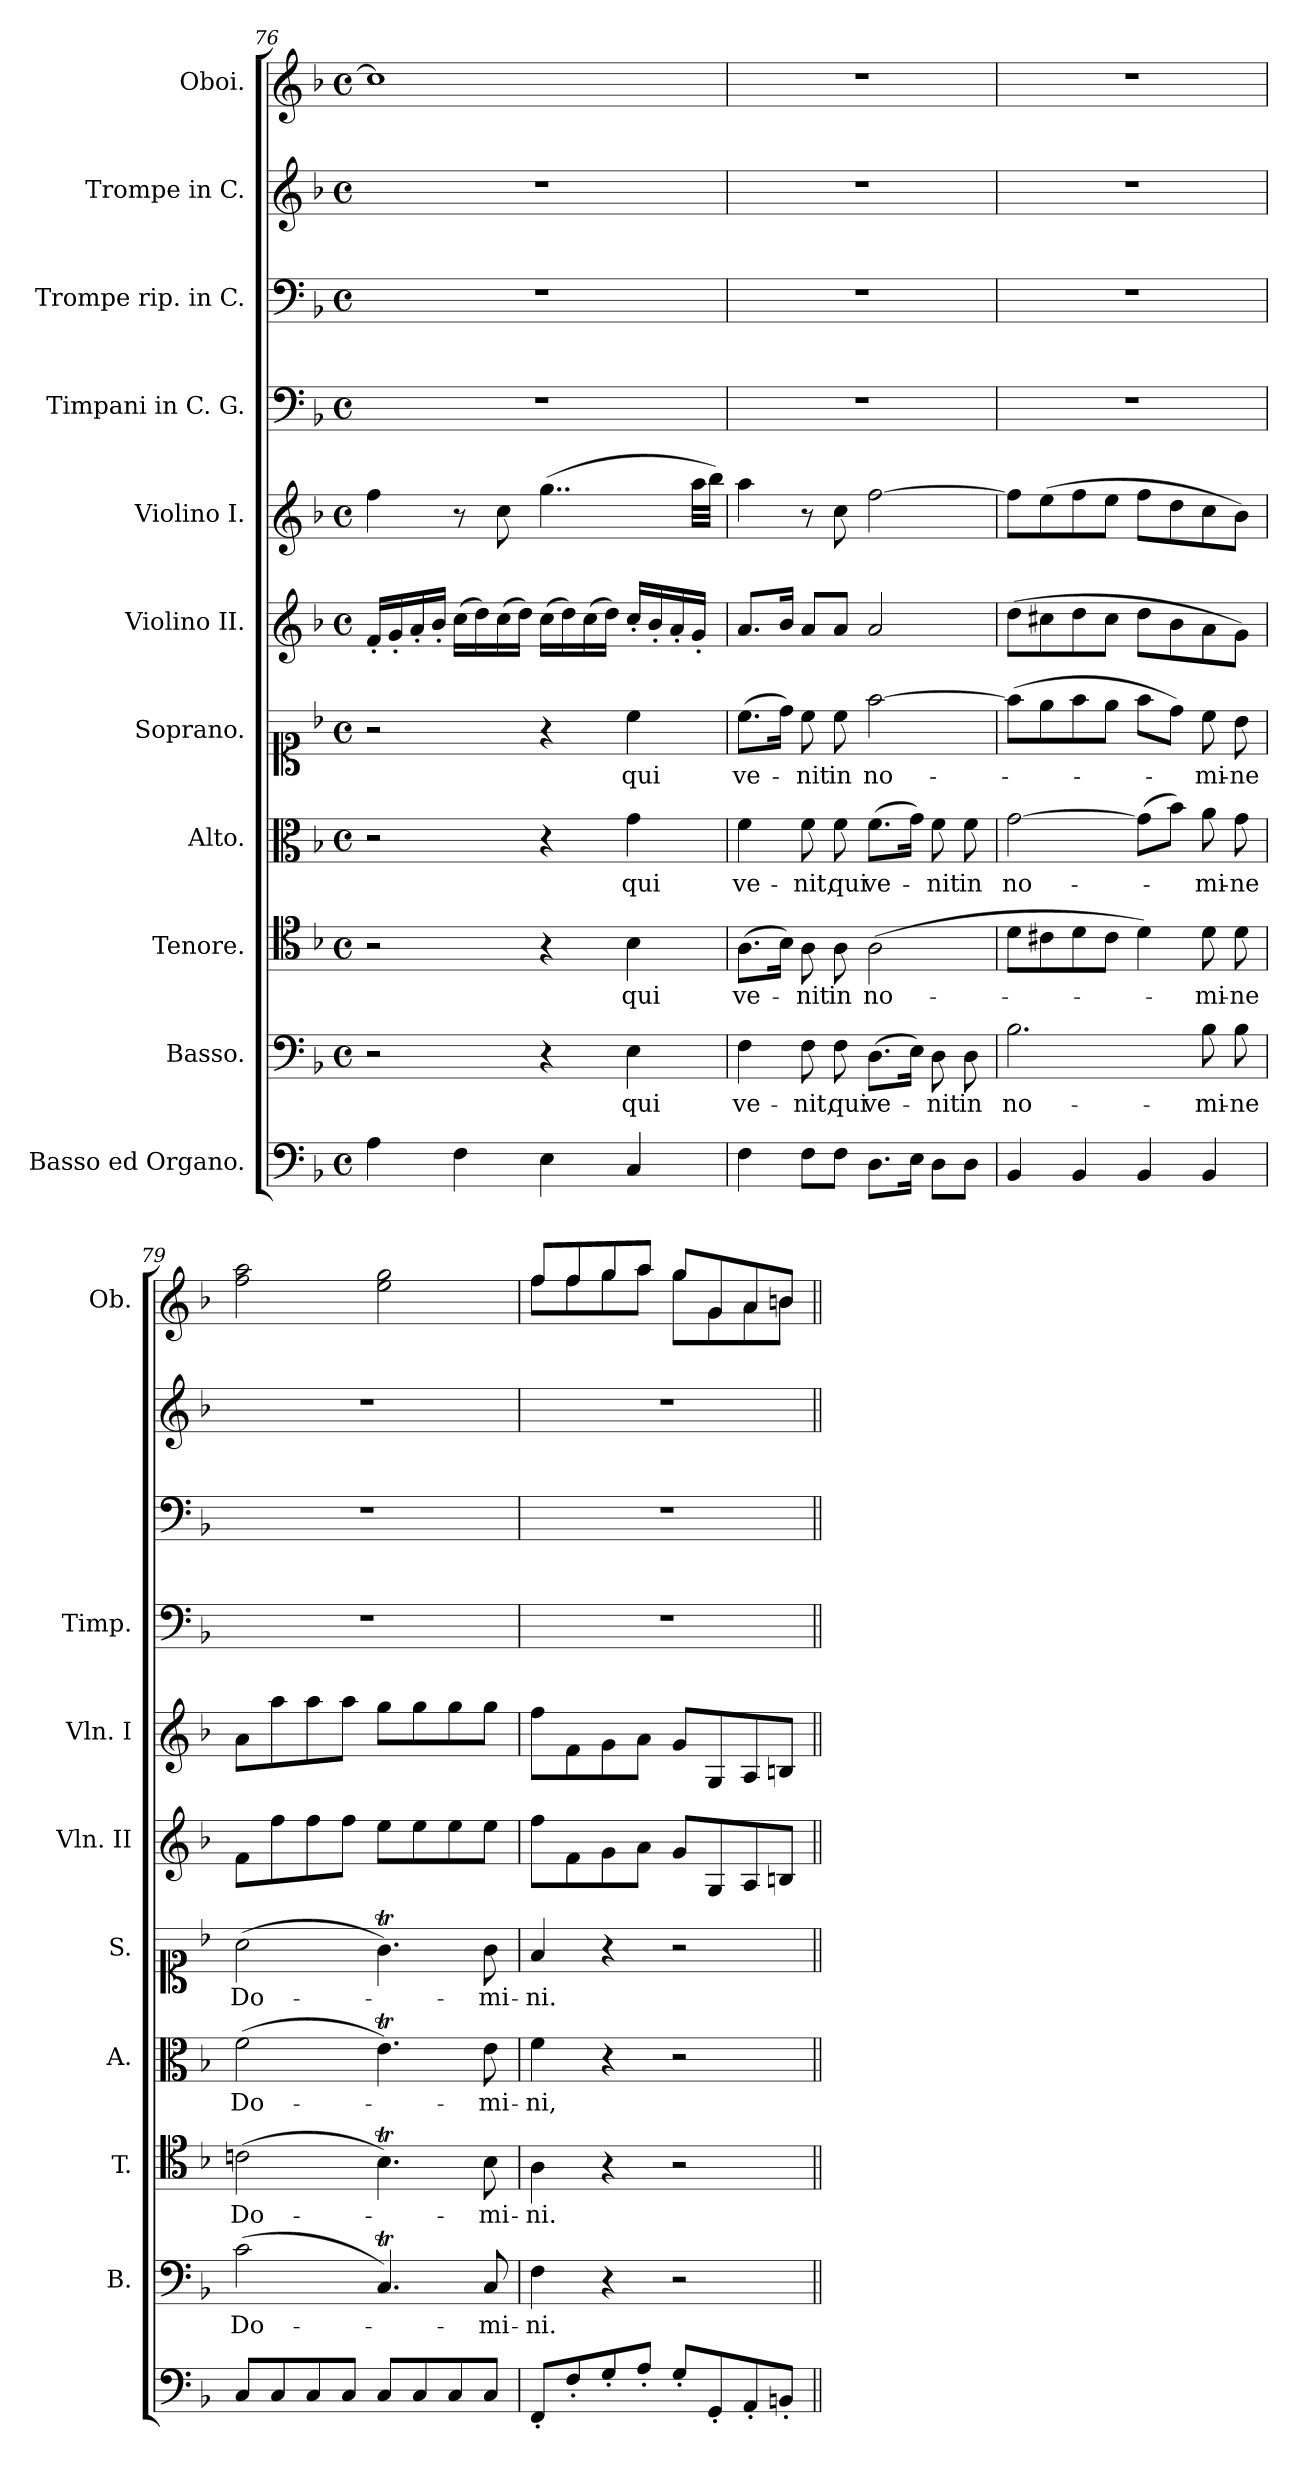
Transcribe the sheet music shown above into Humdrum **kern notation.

**kern	**kern	**text	**kern	**text	**kern	**text	**kern	**text	**kern	**kern	**kern	**kern	**kern	**kern
*part11	*part10	*part10	*part9	*part9	*part8	*part8	*part7	*part7	*part6	*part5	*part4	*part3	*part2	*part1
*staff11	*staff10	*staff10	*staff9	*staff9	*staff8	*staff8	*staff7	*staff7	*staff6	*staff5	*staff4	*staff3	*staff2	*staff1
*I"Basso ed  Organo.	*I"Basso.	*	*I"Tenore.	*	*I"Alto.	*	*I"Soprano.	*	*I"Violino II.	*I"Violino I.	*I"Timpani in C. G.	*I"Trompe rip. in C.	*I"Trompe in C.	*I"Oboi.
*	*I'B.	*	*I'T.	*	*I'A.	*	*I'S.	*	*I'Vln. II	*I'Vln. I	*I'Timp.	*	*	*I'Ob.
*clefF4	*clefF4	*	*clefC4	*	*clefC3	*	*clefC1	*	*clefG2	*clefG2	*clefF4	*clefF4	*clefG2	*clefG2
*k[b-]	*k[b-]	*	*k[b-]	*	*k[b-]	*	*k[b-]	*	*k[b-]	*k[b-]	*k[b-]	*k[b-]	*k[b-]	*k[b-]
*M4/4	*M4/4	*	*M4/4	*	*M4/4	*	*M4/4	*	*M4/4	*M4/4	*M4/4	*M4/4	*M4/4	*M4/4
*met(c)	*met(c)	*	*met(c)	*	*met(c)	*	*met(c)	*	*met(c)	*met(c)	*met(c)	*met(c)	*met(c)	*met(c)
=76	=76	=76	=76	=76	=76	=76	=76	=76	=76	=76	=76	=76	=76	=76
4A\	2r	.	2r	.	2r	.	2r	.	16f'/LL	4ff\	1r	1r	1r	1cc]
.	.	.	.	.	.	.	.	.	16g'/	.	.	.	.	.
.	.	.	.	.	.	.	.	.	16a'/	.	.	.	.	.
.	.	.	.	.	.	.	.	.	16b-'/JJ	.	.	.	.	.
4F\	.	.	.	.	.	.	.	.	(>16cc\LL	8r	.	.	.	.
.	.	.	.	.	.	.	.	.	16dd\)	.	.	.	.	.
.	.	.	.	.	.	.	.	.	(>16cc\	8cc\	.	.	.	.
.	.	.	.	.	.	.	.	.	16dd\JJ)	.	.	.	.	.
4E\	4r	.	4r	.	4r	.	4r	.	(>16cc\LL	(>4..gg\	.	.	.	.
.	.	.	.	.	.	.	.	.	16dd\)	.	.	.	.	.
.	.	.	.	.	.	.	.	.	(>16cc\	.	.	.	.	.
.	.	.	.	.	.	.	.	.	16dd\JJ)	.	.	.	.	.
!	!	!LO:LY:b	!	!LO:LY:b	!	!LO:LY:b	!	!LO:LY:b	!	!	!	!	!	!
4C/	4E\	qui	4B-\	qui	4g\	qui	4cc\	qui	16cc'/LL	.	.	.	.	.
.	.	.	.	.	.	.	.	.	16b-'/	.	.	.	.	.
.	.	.	.	.	.	.	.	.	16a'/	.	.	.	.	.
.	.	.	.	.	.	.	.	.	16g'/JJ	32aa\LLL	.	.	.	.
.	.	.	.	.	.	.	.	.	.	32bb-\JJJ)	.	.	.	.
=77	=77	=77	=77	=77	=77	=77	=77	=77	=77	=77	=77	=77	=77	=77
!	!	!LO:LY:b	!	!LO:LY:b	!	!LO:LY:b	!	!LO:LY:b	!	!	!	!	!	!
4F\	4F\	ve-	(>8.A\L	ve-	4f\	ve-	(>8.cc\L	ve-	8.a/L	4aa\	1r	1r	1r	1r
.	.	.	16B-\Jk)	.	.	.	16dd\Jk)	.	16b-/Jk	.	.	.	.	.
!	!	!LO:LY:b	!	!LO:LY:b	!	!LO:LY:b	!	!LO:LY:b	!	!	!	!	!	!
8F\L	8F\	-nit,	8A\	-nit	8f\	-nit,	8cc\	-nit	8a/L	8r	.	.	.	.
!	!	!LO:LY:b	!	!LO:LY:b	!	!LO:LY:b	!	!LO:LY:b	!	!	!	!	!	!
8F\J	8F\	qui	8A\	in	8f\	qui	8cc\	in	8a/J	8cc\	.	.	.	.
!	!	!LO:LY:b	!	!LO:LY:b	!	!LO:LY:b	!	!LO:LY:b	!	!	!	!	!	!
8.D\L	(>8.D\L	ve-	(>2A\	no-	(>8.f\L	ve-	[2ff\	no-	2a/	[2ff\	.	.	.	.
16E\Jk	16E\Jk)	.	.	.	16g\Jk)	.	.	.	.	.	.	.	.	.
!	!	!LO:LY:b	!	!	!	!LO:LY:b	!	!	!	!	!	!	!	!
8D\L	8D\	-nit	.	.	8f\	-nit	.	.	.	.	.	.	.	.
!	!	!LO:LY:b	!	!	!	!LO:LY:b	!	!	!	!	!	!	!	!
8D\J	8D\	in	.	.	8f\	in	.	.	.	.	.	.	.	.
=78	=78	=78	=78	=78	=78	=78	=78	=78	=78	=78	=78	=78	=78	=78
!	!	!LO:LY:b	!	!	!	!LO:LY:b	!	!	!	!	!	!	!	!
4BB-/	2.B-\	no-	8d\L	.	[2g\	no-	(>8ff\L]	.	(>8dd\L	8ff\L]	1r	1r	1r	1r
.	.	.	8c#X\	.	.	.	8ee\	.	8cc#X\	(>8ee\	.	.	.	.
4BB-/	.	.	8d\	.	.	.	8ff\	.	8dd\	8ff\	.	.	.	.
.	.	.	8c#\J	.	.	.	8ee\J	.	8cc#\J	8ee\J	.	.	.	.
4BB-/	.	.	4d\)	.	(>8g\L]	.	8ff\L	.	8dd\L	8ff\L	.	.	.	.
.	.	.	.	.	8b-\J)	.	8dd\J)	.	8b-\	8dd\	.	.	.	.
!	!	!LO:LY:b	!	!LO:LY:b	!	!LO:LY:b	!	!LO:LY:b	!	!	!	!	!	!
4BB-/	8B-\	-mi-	8d\	-mi-	8a\	-mi-	8cc\	-mi-	8a\	8cc\	.	.	.	.
!	!	!LO:LY:b	!	!LO:LY:b	!	!LO:LY:b	!	!LO:LY:b	!	!	!	!	!	!
.	8B-\	-ne	8d\	-ne	8g\	-ne	8b-\	-ne	8g\J)	8b-\J)	.	.	.	.
=79	=79	=79	=79	=79	=79	=79	=79	=79	=79	=79	=79	=79	=79	=79
!	!	!LO:LY:b	!	!LO:LY:b	!	!LO:LY:b	!	!LO:LY:b	!	!	!	!	!	!
8C/L	(>2c\	Do-	(>2cn\	Do-	(>2f\	Do-	(>2a\	Do-	8f\L	8a\L	1r	1r	1r	2ff\ 2aa\
8C/	.	.	.	.	.	.	.	.	8ff\	8aa\	.	.	.	.
8C/	.	.	.	.	.	.	.	.	8ff\	8aa\	.	.	.	.
8C/J	.	.	.	.	.	.	.	.	8ff\J	8aa\J	.	.	.	.
8C/L	4.CT/)	.	4.B-T\)	.	4.et\)	.	4.gT\)	.	8ee\L	8gg\L	.	.	.	2ee\ 2gg\
8C/	.	.	.	.	.	.	.	.	8ee\	8gg\	.	.	.	.
8C/	.	.	.	.	.	.	.	.	8ee\	8gg\	.	.	.	.
!	!	!LO:LY:b	!	!LO:LY:b	!	!LO:LY:b	!	!LO:LY:b	!	!	!	!	!	!
8C/J	8C/	-mi-	8B-\	-mi-	8e\	-mi-	8g\	-mi-	8ee\J	8gg\J	.	.	.	.
=80	=80	=80	=80	=80	=80	=80	=80	=80	=80	=80	=80	=80	=80	=80
!	!	!LO:LY:b	!	!LO:LY:b	!	!LO:LY:b	!	!LO:LY:b	!	!	!	!	!	!
*	*	*	*	*	*	*	*	*	*	*	*	*	*	*^
8FF'/L	4F\	-ni.	4A\	-ni.	4f\	-ni,	4f/	-ni.	8ff\L	8ff\L	1r	1r	1r	8ff/L	8ff\L
8F'/	.	.	.	.	.	.	.	.	8f\	8f\	.	.	.	8ff/	8ff\
8G'/	4r	.	4r	.	4r	.	4r	.	8g\	8g\	.	.	.	8gg/	8gg\
8A'/J	.	.	.	.	.	.	.	.	8a\J	8a\J	.	.	.	8aa/J	8aa\J
8G'/L	2r	.	2r	.	2r	.	2r	.	8g/L	8g/L	.	.	.	8gg/L	8gg\L
8GG'/	.	.	.	.	.	.	.	.	8G/	8G/	.	.	.	8g/	8g\
8AA'/	.	.	.	.	.	.	.	.	8A/	8A/	.	.	.	8a/	8a\
8BBn'/J	.	.	.	.	.	.	.	.	8Bn/J	8Bn/J	.	.	.	8bn/J	8b\J
*	*	*	*	*	*	*	*	*	*	*	*	*	*	*v	*v
=||	=||	=||	=||	=||	=||	=||	=||	=||	=||	=||	=||	=||	=||	=||
*-	*-	*-	*-	*-	*-	*-	*-	*-	*-	*-	*-	*-	*-	*-
